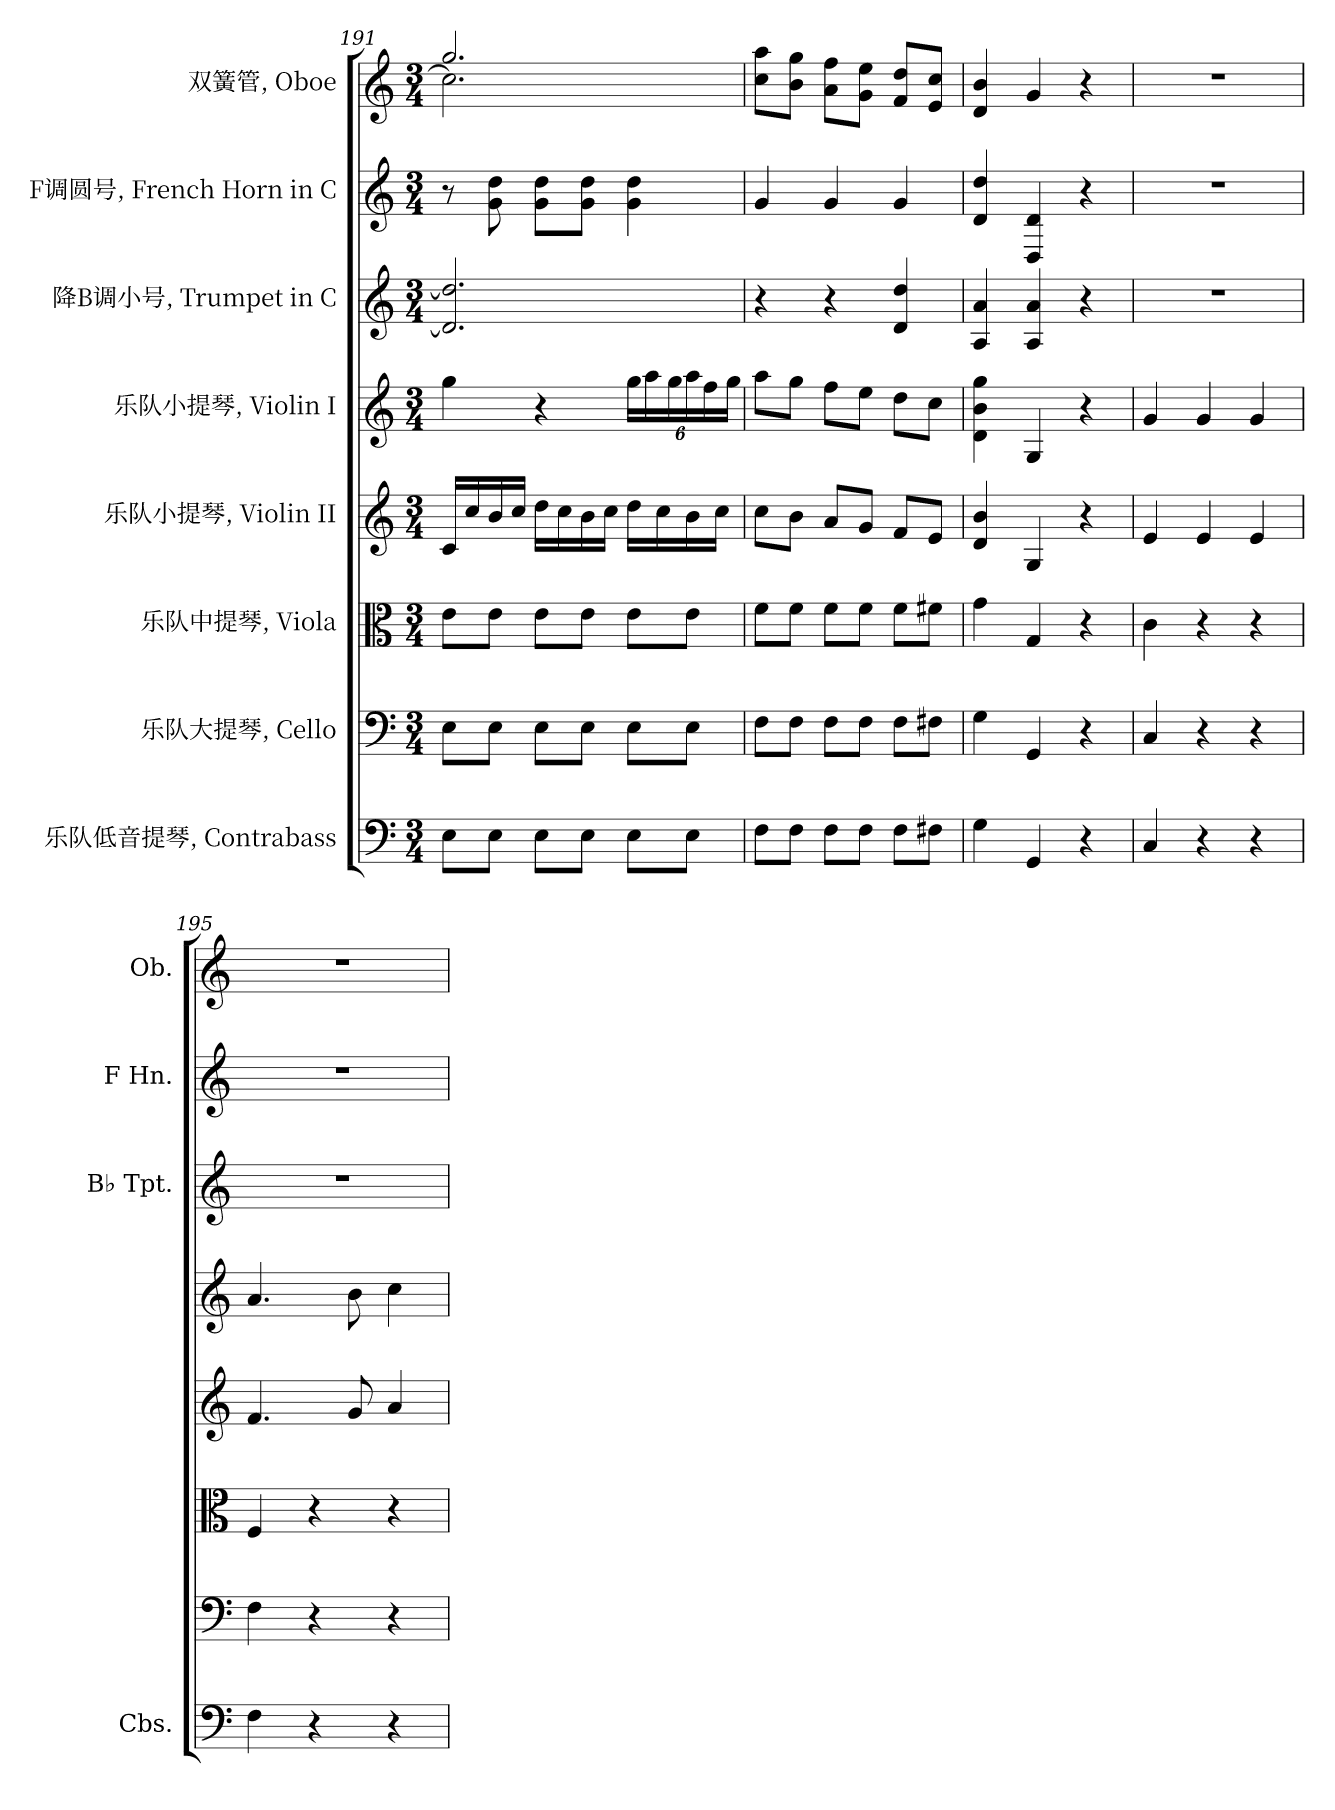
**kern	**kern	**kern	**kern	**kern	**kern	**kern	**kern
*part8	*part7	*part6	*part5	*part4	*part3	*part2	*part1
*staff8	*staff7	*staff6	*staff5	*staff4	*staff3	*staff2	*staff1
*I"乐队低音提琴, Contrabass	*I"乐队大提琴, Cello	*I"乐队中提琴, Viola	*I"乐队小提琴, Violin II	*I"乐队小提琴, Violin I	*I"降B调小号, Trumpet in C	*I"F调圆号, French Horn in C	*I"双簧管, Oboe
*I'Cbs.	*	*	*	*	*I'B♭ Tpt.	*I'F Hn.	*I'Ob.
*clefF4	*clefF4	*clefC3	*clefG2	*clefG2	*clefG2	*clefG2	*clefG2
*ITrd7c12	*	*	*	*	*ITrd1c2	*ITrd4c7	*
*k[]	*k[]	*k[]	*k[]	*k[]	*k[b-e-]	*k[b-]	*k[]
*M3/4	*M3/4	*M3/4	*M3/4	*M3/4	*M3/4	*M3/4	*M3/4
=191	=191	=191	=191	=191	=191	=191	=191
*	*	*	*	*	*	*	*^
8EE\L	8E\L	8e\L	16c/LL	4gg\	2.c/] 2.cc/]	8r	2.gg/	2.cc\]
.	.	.	16cc/	.	.	.	.	.
8EE\J	8E\J	8e\J	16b/	.	.	8c\ 8g\	.	.
.	.	.	16cc/JJ	.	.	.	.	.
8EE\L	8E\L	8e\L	16dd\LL	4r	.	8c\ 8g\L	.	.
.	.	.	16cc\	.	.	.	.	.
8EE\J	8E\J	8e\J	16b\	.	.	8c\ 8g\J	.	.
.	.	.	16cc\JJ	.	.	.	.	.
*	*	*	*	*Xbrackettup	*	*	*	*
8EE\L	8E\L	8e\L	16dd\LL	24gg\LL	.	4c\ 4g\	.	.
.	.	.	.	24aa\	.	.	.	.
.	.	.	16cc\	.	.	.	.	.
.	.	.	.	24gg\	.	.	.	.
8EE\J	8E\J	8e\J	16b\	24aa\	.	.	.	.
.	.	.	.	24ff\	.	.	.	.
.	.	.	16cc\JJ	.	.	.	.	.
.	.	.	.	24gg\JJ	.	.	.	.
*	*	*	*	*	*	*	*v	*v
!!LO:PB:g=z
=192	=192	=192	=192	=192	=192	=192	=192
8FF\L	8F\L	8f\L	8cc\L	8aa\L	4r	4c/	8cc\ 8aa\L
8FF\J	8F\J	8f\J	8b\J	8gg\J	.	.	8b\ 8gg\J
8FF\L	8F\L	8f\L	8a/L	8ff\L	4r	4c/	8a\ 8ff\L
8FF\J	8F\J	8f\J	8g/J	8ee\J	.	.	8g\ 8ee\J
8FF\L	8F\L	8f\L	8f/L	8dd\L	4c/ 4cc/	4c/	8f/ 8dd/L
8FF#X\J	8F#X\J	8f#X\J	8e/J	8cc\J	.	.	8e/ 8cc/J
=193	=193	=193	=193	=193	=193	=193	=193
4GG\	4G\	4g\	4d/ 4b/	4d\ 4b\ 4gg\	4G/ 4g/	4G/ 4g/	4d/ 4b/
4GGG/	4GG/	4G/	4G/	4G/	4G/ 4g/	4GG/ 4G/	4g/
4r	4r	4r	4r	4r	4r	4r	4r
=194	=194	=194	=194	=194	=194	=194	=194
4CC/	4C/	4c\	4e/	4g/	2.r	2.r	2.r
4r	4r	4r	4e/	4g/	.	.	.
4r	4r	4r	4e/	4g/	.	.	.
=195	=195	=195	=195	=195	=195	=195	=195
4FF\	4F\	4F/	4.f/	4.a/	2.r	2.r	2.r
4r	4r	4r	.	.	.	.	.
.	.	.	8g/	8b\	.	.	.
4r	4r	4r	4a/	4cc\	.	.	.
=	=	=	=	=	=	=	=
*-	*-	*-	*-	*-	*-	*-	*-
